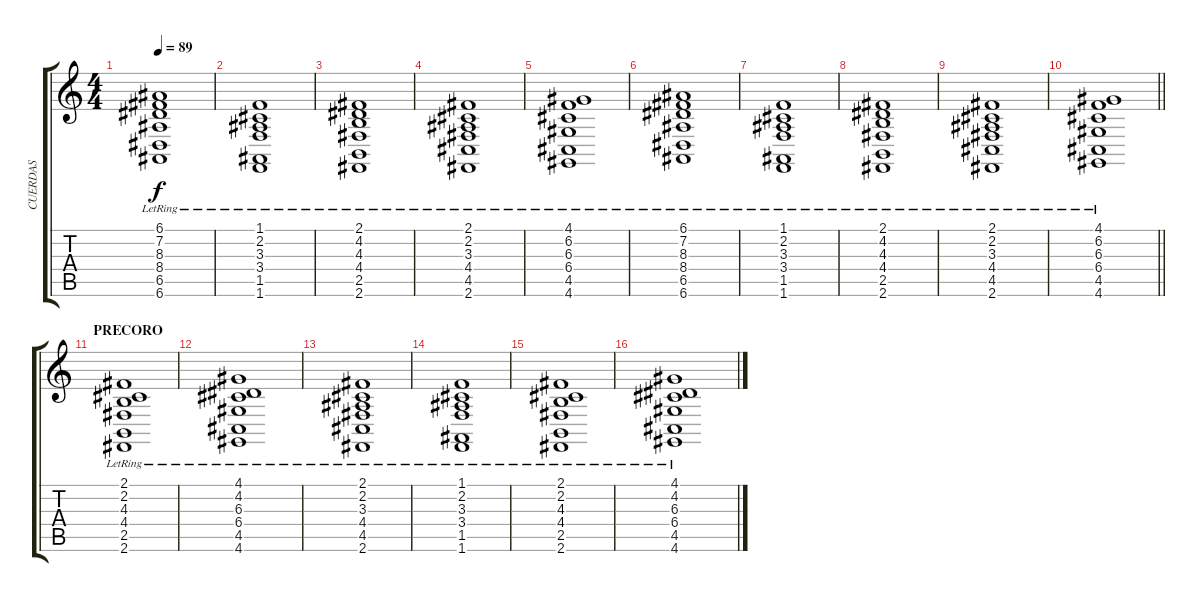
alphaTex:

\track ("CUERDAS" "CUERDAS") {instrument synthstrings2}
\staff {score tabs}
\tuning (E4 B3 G3 D3 A2 E2) {hide}
\ts (4 4)
\section ("" "")
\tempo 89
\clef g2
\ks c
(6.1{lr} 7.2{lr} 8.3{lr} 8.4{lr} 6.5{lr} 6.6{lr}).1{dy f} |
(1.1{lr} 2.2{lr} 3.3{lr} 3.4{lr} 1.5{lr} 1.6{lr}).1 |
(2.1{lr} 4.2{lr} 4.3{lr} 4.4{lr} 2.5{lr} 2.6{lr}).1 |
(2.1{lr} 2.2{lr} 3.3{lr} 4.4{lr} 4.5{lr} 2.6{lr}).1 |
(4.1{lr} 6.2{lr} 6.3{lr} 6.4{lr} 4.5{lr} 4.6{lr}).1 |
(6.1{lr} 7.2{lr} 8.3{lr} 8.4{lr} 6.5{lr} 6.6{lr}).1 |
(1.1{lr} 2.2{lr} 3.3{lr} 3.4{lr} 1.5{lr} 1.6{lr}).1 |
(2.1{lr} 4.2{lr} 4.3{lr} 4.4{lr} 2.5{lr} 2.6{lr}).1 |
(2.1{lr} 2.2{lr} 3.3{lr} 4.4{lr} 4.5{lr} 2.6{lr}).1 |
\barLineRight lightlight
(4.1{lr} 6.2{lr} 6.3{lr} 6.4{lr} 4.5{lr} 4.6{lr}).1 |
\section ("" "PRECORO")
(2.1{lr} 2.2{lr} 4.3{lr} 4.4{lr} 2.5{lr} 2.6{lr}).1 |
(4.1{lr} 4.2{lr} 6.3{lr} 6.4{lr} 4.5{lr} 4.6{lr}).1 |
(2.1{lr} 2.2{lr} 3.3{lr} 4.4{lr} 4.5{lr} 2.6{lr}).1 |
(1.1{lr} 2.2{lr} 3.3{lr} 3.4{lr} 1.5{lr} 1.6{lr}).1 |
(2.1{lr} 2.2{lr} 4.3{lr} 4.4{lr} 2.5{lr} 2.6{lr}).1 |
(4.1{lr} 4.2{lr} 6.3{lr} 6.4{lr} 4.5{lr} 4.6{lr}).1
